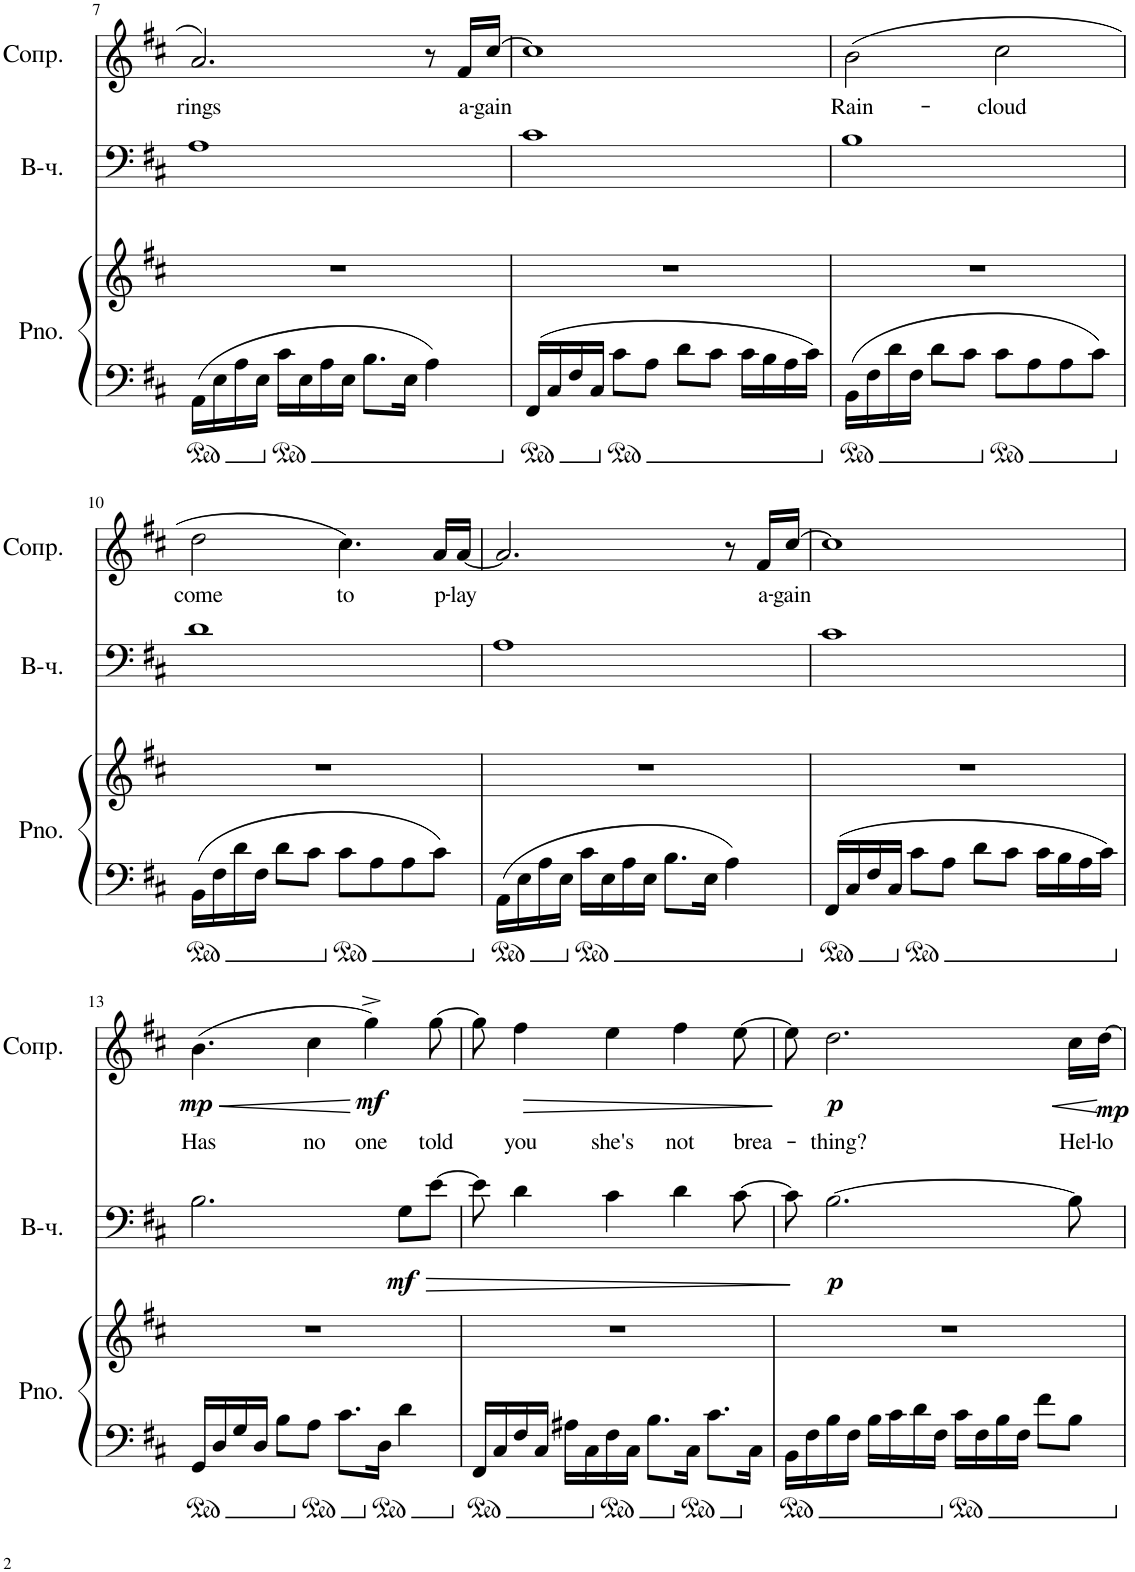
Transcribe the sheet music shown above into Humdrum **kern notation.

**kern	**kern	**kern	**dynam	**kern	**text	**dynam
*part3	*part3	*part2	*part2	*part1	*part1	*part1
*staff4	*staff3	*staff2	*staff2	*staff1	*staff1	*staff1
*I"Piano	*	*I"Виолончель	*	*I"Сопрано	*	*
*I'Pno.	*	*	*	*	*	*
!!LO:PB:g=z
*clefF4	*clefG2	*clefF4	*	*clefG2	*	*
*k[f#c#]	*k[f#c#]	*k[f#c#]	*	*k[f#c#]	*	*
*M4/4	*M4/4	*M4/4	*	*M4/4	*	*
=7	=7	=7	=7	=7	=7	=7
!	!	!	!	!	!LO:LY:b	!
16AA\LL	1r	1A	.	2.a/	rings	.
16E\	.	.	.	.	.	.
16A\	.	.	.	.	.	.
16E\JJ	.	.	.	.	.	.
16c#\LL	.	.	.	.	.	.
16E\	.	.	.	.	.	.
16A\	.	.	.	.	.	.
16E\JJ	.	.	.	.	.	.
8.B\L	.	.	.	.	.	.
16E\Jk	.	.	.	.	.	.
4A\	.	.	.	8r	.	.
!	!	!	!	!	!LO:LY:b	!
.	.	.	.	16f#/LL	a-	.
!	!	!	!	!	!LO:LY:b	!
.	.	.	.	[16cc#/JJ	-gain	.
=8	=8	=8	=8	=8	=8	=8
16FF#/LL	1r	1c#	.	1cc#]	.	.
16C#/	.	.	.	.	.	.
16F#/	.	.	.	.	.	.
16C#/JJ	.	.	.	.	.	.
8c#\L	.	.	.	.	.	.
8A\J	.	.	.	.	.	.
8d\L	.	.	.	.	.	.
8c#\J	.	.	.	.	.	.
16c#\LL	.	.	.	.	.	.
16B\	.	.	.	.	.	.
16A\	.	.	.	.	.	.
16c#\JJ	.	.	.	.	.	.
=9	=9	=9	=9	=9	=9	=9
!	!	!	!	!	!LO:LY:b	!
16BB\LL	1r	1B	.	(2b\	Rain-	.
16F#\	.	.	.	.	.	.
16d\	.	.	.	.	.	.
16F#\JJ	.	.	.	.	.	.
8d\L	.	.	.	.	.	.
8c#\J	.	.	.	.	.	.
!	!	!	!	!	!LO:LY:b	!
8c#\L	.	.	.	2cc#\	-cloud	.
8A\	.	.	.	.	.	.
8A\	.	.	.	.	.	.
8c#\J	.	.	.	.	.	.
!!LO:LB:g=z
=10	=10	=10	=10	=10	=10	=10
!	!	!	!	!	!LO:LY:b	!
16BB\LL	1r	1d	.	2dd\	come	.
16F#\	.	.	.	.	.	.
16d\	.	.	.	.	.	.
16F#\JJ	.	.	.	.	.	.
8d\L	.	.	.	.	.	.
8c#\J	.	.	.	.	.	.
!	!	!	!	!	!LO:LY:b	!
8c#\L	.	.	.	4.cc#\)	to	.
8A\	.	.	.	.	.	.
8A\	.	.	.	.	.	.
!	!	!	!	!	!LO:LY:b	!
8c#\J	.	.	.	16a/LL	p-	.
!	!	!	!	!	!LO:LY:b	!
.	.	.	.	[16a/JJ	-lay	.
=11	=11	=11	=11	=11	=11	=11
16AA\LL	1r	1A	.	2.a/]	.	.
16E\	.	.	.	.	.	.
16A\	.	.	.	.	.	.
16E\JJ	.	.	.	.	.	.
16c#\LL	.	.	.	.	.	.
16E\	.	.	.	.	.	.
16A\	.	.	.	.	.	.
16E\JJ	.	.	.	.	.	.
8.B\L	.	.	.	.	.	.
16E\Jk	.	.	.	.	.	.
4A\	.	.	.	8r	.	.
!	!	!	!	!	!LO:LY:b	!
.	.	.	.	16f#/LL	a-	.
!	!	!	!	!	!LO:LY:b	!
.	.	.	.	[16cc#/JJ	-gain	.
=12	=12	=12	=12	=12	=12	=12
16FF#/LL	1r	1c#	.	1cc#]	.	.
16C#/	.	.	.	.	.	.
16F#/	.	.	.	.	.	.
16C#/JJ	.	.	.	.	.	.
8c#\L	.	.	.	.	.	.
8A\J	.	.	.	.	.	.
8d\L	.	.	.	.	.	.
8c#\J	.	.	.	.	.	.
16c#\LL	.	.	.	.	.	.
16B\	.	.	.	.	.	.
16A\	.	.	.	.	.	.
16c#\JJ	.	.	.	.	.	.
!!LO:LB:g=z
=13	=13	=13	=13	=13	=13	=13
!	!	!	!	!	!LO:LY:b	!LO:HP:b
!	!	!	!	!	!	!LO:DY:n=1:b
*	*	*	*	*^	*	*
16GG/LL	1r	2.B\	.	(4.b\	2ryy	Has	< mp
16D/	.	.	.	.	.	.	.
16G/	.	.	.	.	.	.	.
16D/JJ	.	.	.	.	.	.	.
8B\L	.	.	.	.	.	.	.
!	!	!	!	!	!	!LO:LY:b	!
8A\J	.	.	.	4cc#\	.	no	.
8.c#\L	.	.	.	.	8.ryy	.	.
!	!	!	!	!	!	!LO:LY:b	!
.	.	.	.	4gg^\)	.	one	.
!	!	!	!	!	!	!	!LO:DY:n=2:b
16D\Jk	.	.	.	.	4ryy	.	mf
!	!	!	!LO:HP:b	!	!	!	!
!	!	!	!LO:DY:n=1:b	!	!	!	!
4d\	.	8G\L	> mf	.	.	.	.
!	!	!	!	!	!	!LO:LY:b	!
.	.	[8e\J	.	[8gg\	.	told	.
.	.	.	.	.	16ryy	.	.
.	.	.	.	.	.	.	[
=14	=14	=14	=14	=14	=14	=14	=14
!	!	!	!	!	!	!	!LO:HP:b
*	*	*	*	*v	*v	*	*
16FF#/LL	1r	8e\]	.	8gg\]	.	>
16C#/	.	.	.	.	.	.
!	!	!	!	!	!LO:LY:b	!
16F#/	.	4d\	.	4ff#\	you	.
16C#/JJ	.	.	.	.	.	.
16A#X\LL	.	.	.	.	.	.
16C#\	.	.	.	.	.	.
!	!	!	!	!	!LO:LY:b	!
16F#\	.	4c#\	.	4ee\	she's	.
16C#\JJ	.	.	.	.	.	.
8.B\L	.	.	.	.	.	.
!	!	!	!	!	!LO:LY:b	!
.	.	4d\	.	4ff#\	not	.
16C#\Jk	.	.	.	.	.	.
8.c#\L	.	.	.	.	.	.
!	!	!	!	!	!LO:LY:b	!
.	.	[8c#\	.	[8ee\	brea-	.
16C#\Jk	.	.	.	.	.	.
=15	=15	=15	=15	=15	=15	=15
16BB\LL	1r	8c#\]	.	8ee\]	.	.
16F#\	.	.	.	.	.	.
!	!	!	!LO:DY:b	!	!LO:LY:b	!LO:DY:b
16B\	.	[2.B\	p	2.dd\	-thing?	p
16F#\JJ	.	.	.	.	.	.
16B\LL	.	.	.	.	.	.
16c#\	.	.	.	.	.	.
16d\	.	.	.	.	.	.
16F#\JJ	.	.	.	.	.	.
16c#\LL	.	.	.	.	.	.
16F#\	.	.	.	.	.	.
16B\	.	.	.	.	.	.
16F#\JJ	.	.	.	.	.	.
8f#\L	.	.	.	.	.	.
!	!	!	!	!	!LO:LY:b	!LO:HP:n=1:b
8B\J	.	8B\]	]	16cc#\LL	Hel-	] <
!	!	!	!	!	!LO:LY:b	!LO:DY:b
.	.	.	.	[16dd\JJ	-lo	mp
.	.	.	.	.	.	[
=	=	=	=	=	=	=
*-	*-	*-	*-	*-	*-	*-
